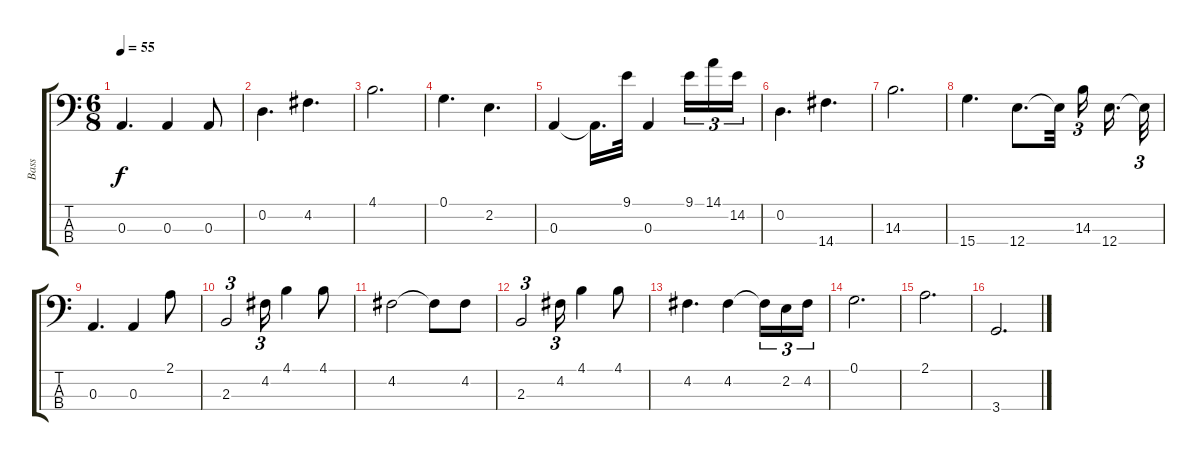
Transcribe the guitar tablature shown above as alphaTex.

\track ("Bass                " "Bass      ") {instrument fretlessbass}
\staff {score tabs}
\tuning (G2 D2 A1 E1) {hide}
\ts (6 8)
\tempo 55
\clef f4
\ks c
0.3.4{d dy f} 0.3.4 0.3.8 |
0.2.4{d} 4.2.4{d} |
4.1.2{d} |
0.1.4{d} 2.2.4{d} |
0.3.4 0.3{t}.16{d} 9.1.32 0.3.4 9.1.16{tu (3 2)} 14.1.16{tu (3 2)} 14.2.16{tu (3 2)} |
0.2.4{d} 14.4.4{d} |
14.3.2{d} |
15.4.4{d} 12.4.8{d} 12.4{t}.32{beam splitsecondary} 14.3.16{tu (3 2) beam splitsecondary} 12.4.16{d} 12.4{t}.32{tu (3 2)} |
0.3.4{d} 0.3.4 2.1.8 |
2.3.2{tu (3 2)} 4.2.16{tu (3 2)} 4.1.4 4.1.8 |
4.2.2 4.2{t}.8 4.2.8 |
2.3.2{tu (3 2)} 4.2.16{tu (3 2)} 4.1.4 4.1.8 |
4.2.4{d} 4.2.4 4.2{t}.16{tu (3 2)} 2.2.16{tu (3 2)} 4.2.16{tu (3 2)} |
0.1.2{d} |
2.1.2{d} |
3.4.2{d}
